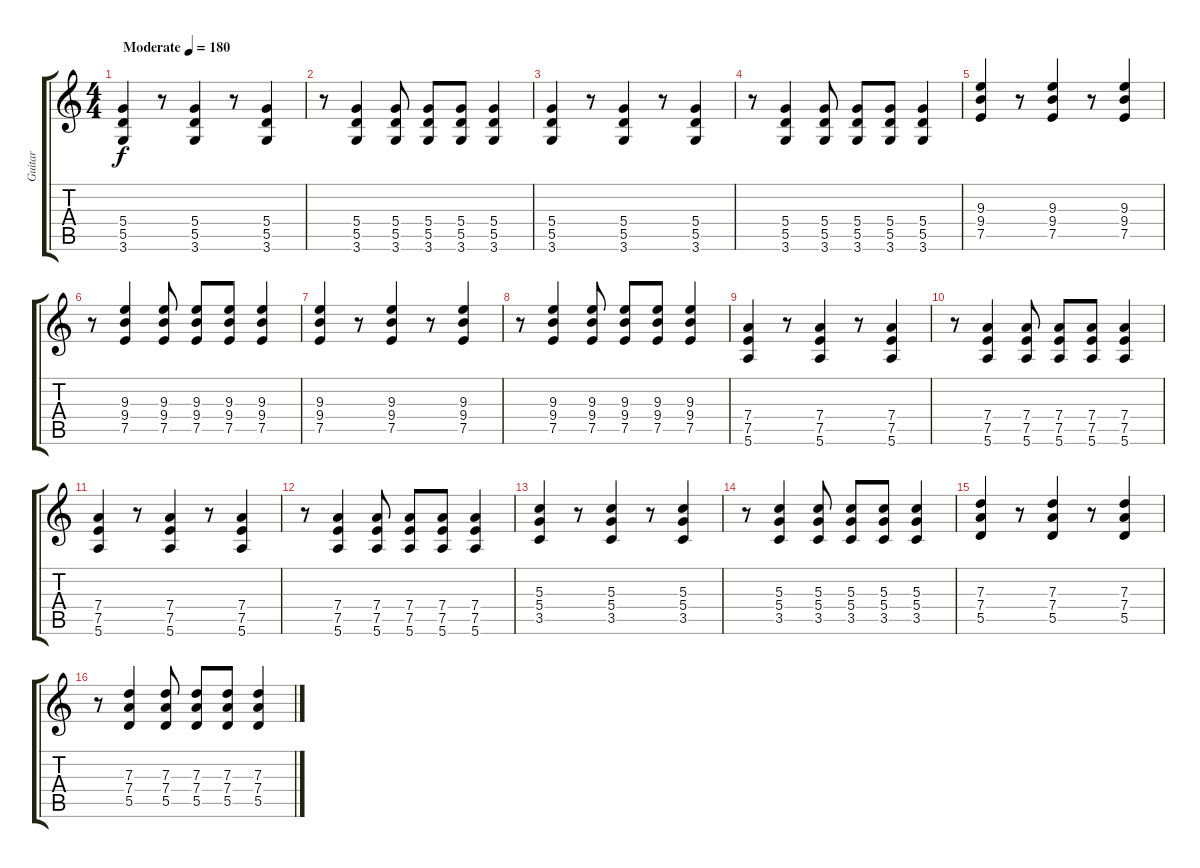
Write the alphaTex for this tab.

\track ("Guitar" "Guitar") {instrument acousticguitarsteel}
\staff {score tabs}
\tuning (E4 B3 G3 D3 A2 E2) {hide}
\ts (4 4)
\tempo (180 "Moderate")
\clef g2
\ks c
(5.4 5.5 3.6).4{dy f instrument acousticguitarsteel} r.8 (5.4 5.5 3.6).4 r.8 (5.4 5.5 3.6).4 |
r.8 (5.4 5.5 3.6).4 (5.4 5.5 3.6).8 (5.4 5.5 3.6).8 (5.4 5.5 3.6).8 (5.4 5.5 3.6).4 |
(5.4 5.5 3.6).4 r.8 (5.4 5.5 3.6).4 r.8 (5.4 5.5 3.6).4 |
r.8 (5.4 5.5 3.6).4 (5.4 5.5 3.6).8 (5.4 5.5 3.6).8 (5.4 5.5 3.6).8 (5.4 5.5 3.6).4 |
(9.3 9.4 7.5).4 r.8 (9.3 9.4 7.5).4 r.8 (9.3 9.4 7.5).4 |
r.8 (9.3 9.4 7.5).4 (9.3 9.4 7.5).8 (9.3 9.4 7.5).8 (9.3 9.4 7.5).8 (9.3 9.4 7.5).4 |
(9.3 9.4 7.5).4 r.8 (9.3 9.4 7.5).4 r.8 (9.3 9.4 7.5).4 |
r.8 (9.3 9.4 7.5).4 (9.3 9.4 7.5).8 (9.3 9.4 7.5).8 (9.3 9.4 7.5).8 (9.3 9.4 7.5).4 |
(7.4 7.5 5.6).4 r.8 (7.4 7.5 5.6).4 r.8 (7.4 7.5 5.6).4 |
r.8 (7.4 7.5 5.6).4 (7.4 7.5 5.6).8 (7.4 7.5 5.6).8 (7.4 7.5 5.6).8 (7.4 7.5 5.6).4 |
(7.4 7.5 5.6).4 r.8 (7.4 7.5 5.6).4 r.8 (7.4 7.5 5.6).4 |
r.8 (7.4 7.5 5.6).4 (7.4 7.5 5.6).8 (7.4 7.5 5.6).8 (7.4 7.5 5.6).8 (7.4 7.5 5.6).4 |
(5.3 5.4 3.5).4 r.8 (5.3 5.4 3.5).4 r.8 (5.3 5.4 3.5).4 |
r.8 (5.3 5.4 3.5).4 (5.3 5.4 3.5).8 (5.3 5.4 3.5).8 (5.3 5.4 3.5).8 (5.3 5.4 3.5).4 |
(7.3 7.4 5.5).4 r.8 (7.3 7.4 5.5).4 r.8 (7.3 7.4 5.5).4 |
r.8 (7.3 7.4 5.5).4 (7.3 7.4 5.5).8 (7.3 7.4 5.5).8 (7.3 7.4 5.5).8 (7.3 7.4 5.5).4
